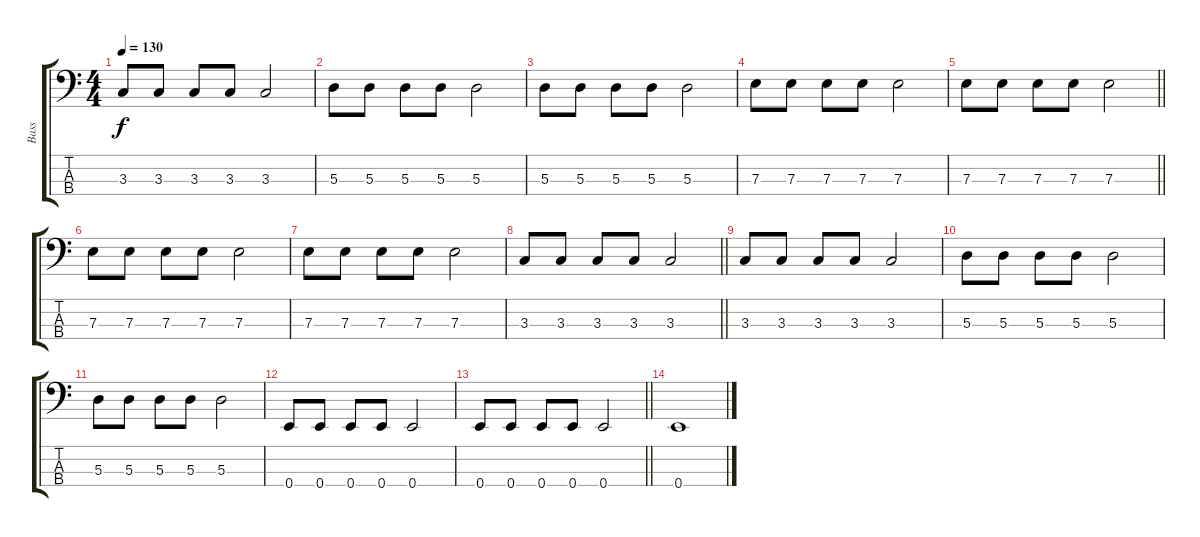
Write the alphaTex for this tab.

\track ("Bass" "Bass") {instrument electricbassfinger}
\staff {score tabs}
\tuning (G2 D2 A1 E1) {hide}
\ts (4 4)
\tempo 130
\clef f4
\ks c
3.3.8{dy f} 3.3.8 3.3.8 3.3.8 3.3.2 |
5.3.8 5.3.8 5.3.8 5.3.8 5.3.2 |
5.3.8 5.3.8 5.3.8 5.3.8 5.3.2 |
7.3.8 7.3.8 7.3.8 7.3.8 7.3.2 |
\barLineRight lightlight
7.3.8 7.3.8 7.3.8 7.3.8 7.3.2 |
7.3.8 7.3.8 7.3.8 7.3.8 7.3.2 |
7.3.8 7.3.8 7.3.8 7.3.8 7.3.2 |
\barLineRight lightlight
3.3.8 3.3.8 3.3.8 3.3.8 3.3.2 |
3.3.8 3.3.8 3.3.8 3.3.8 3.3.2 |
5.3.8 5.3.8 5.3.8 5.3.8 5.3.2 |
5.3.8 5.3.8 5.3.8 5.3.8 5.3.2 |
0.4.8 0.4.8 0.4.8 0.4.8 0.4.2 |
\barLineRight lightlight
0.4.8 0.4.8 0.4.8 0.4.8 0.4.2 |
0.4.1
